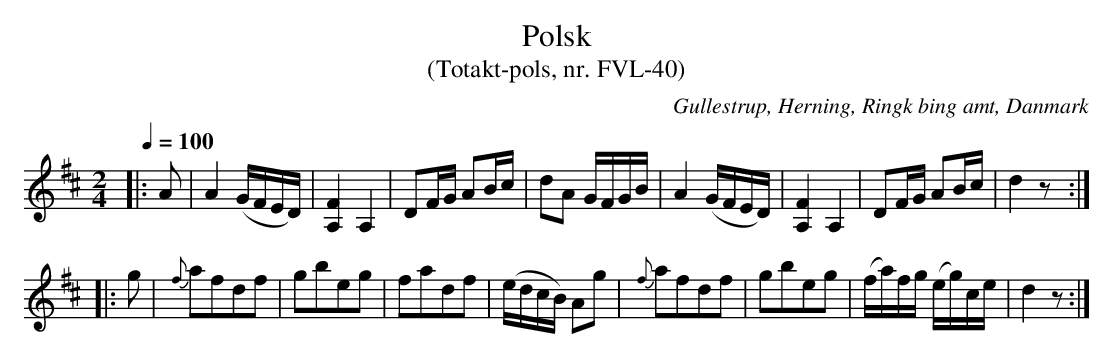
X:1
T:Polsk
T:(Totakt-pols, nr. FVL-40)
O:Gullestrup, Herning, Ringk bing amt, Danmark
M:2/4
L:1/8
Q:1/4=100
K:D
|: A | A2 (G/F/E/D/) | [A,F]2 A,2 | DF/G/ AB/c/ | dA G/F/G/B/ | A2 (G/F/E/D/) | [A,F]2 A,2 | DF/G/ AB/c/ | d2 z :|
|: g | {f}afdf | gbeg | fadf | (e/d/c/B/) Ag | {f}afdf | gbeg | (f/a/)f/g/  (e/g/)c/e/ | d2 z :|
